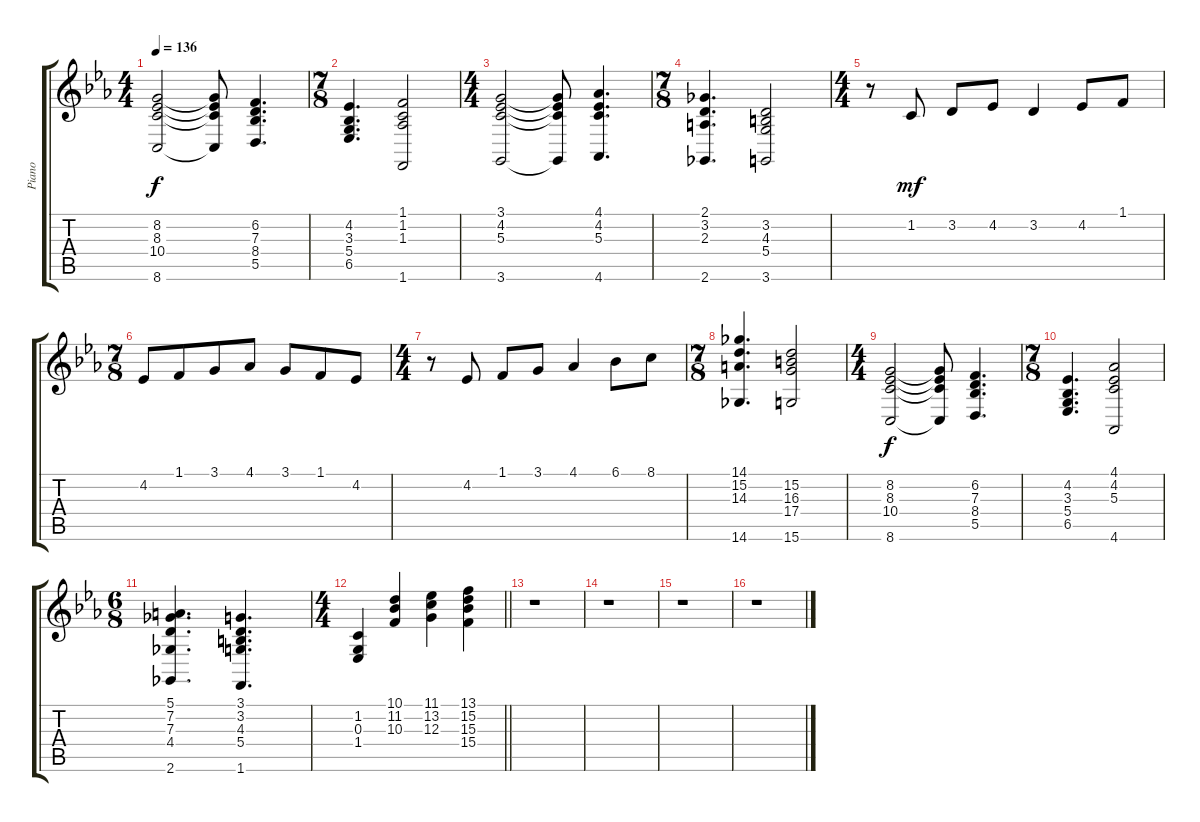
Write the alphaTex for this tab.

\track ("Piano" "Piano") {instrument brightacousticpiano}
\staff {score tabs}
\tuning (E4 B3 G3 D3 A2 E2) {hide}
\ts (4 4)
\tempo 136
\clef g2
\ks cminor
(8.2 8.3 10.4 8.6).2{dy f} (8.2{t} 8.3{t} 10.4{t} 8.6{t}).8 (6.2 7.3 8.4 5.5).4{d} |
\ts (7 8)
(4.2 3.3 5.4 6.5).4{d} (1.1 1.2 1.3 1.6).2 |
\ts (4 4)
(3.1 4.2 5.3 3.6).2 (3.1{t} 4.2{t} 5.3{t} 3.6{t}).8 (4.1 4.2 5.3 4.6).4{d} |
\ts (7 8)
(2.1 3.2 2.3 2.6).4{d} (3.2 4.3 5.4 3.6).2 |
\ts (4 4)
r.8 1.2.8{dy mf} 3.2.8 4.2.8 3.2.4 4.2.8 1.1.8 |
\ts (7 8)
4.2.8 1.1.8 3.1.8 4.1.8 3.1.8 1.1.8 4.2.8 |
\ts (4 4)
r.8 4.2.8 1.1.8 3.1.8 4.1.4 6.1.8 8.1.8 |
\ts (7 8)
(14.1 15.2 14.3 14.6).4{d} (15.2 16.3 17.4 15.6).2 |
\ts (4 4)
(8.2 8.3 10.4 8.6).2{dy f} (8.2{t} 8.3{t} 10.4{t} 8.6{t}).8 (6.2 7.3 8.4 5.5).4{d} |
\ts (7 8)
(4.2 3.3 5.4 6.5).4{d} (4.1 4.2 5.3 4.6).2 |
\ts (6 8)
(5.1 7.2 7.3 4.4 2.6).4{d} (3.1 3.2 4.3 5.4 1.6).4{d} |
\ts (4 4)
\barLineRight lightlight
(1.2 0.3 1.4).4 (10.1 11.2 10.3).4 (11.1 13.2 12.3).4 (13.1 15.2 15.3 15.4).4 |
r.1 |
r.1 |
r.1 |
r.1
